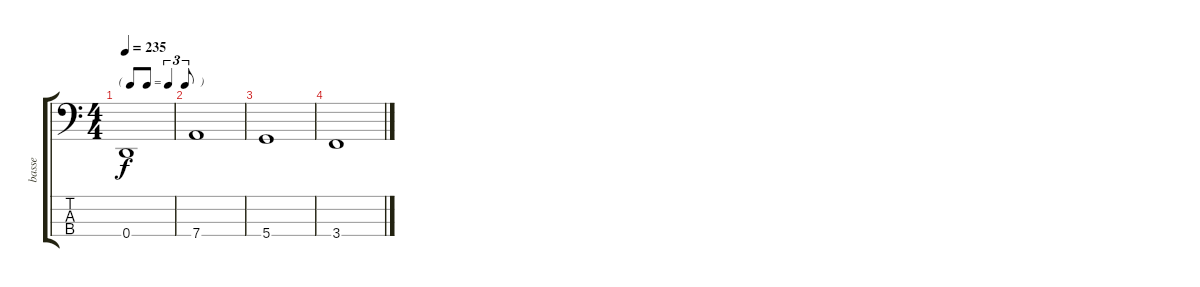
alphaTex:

\track ("basse" "basse") {instrument acousticbass}
\staff {score tabs}
\tuning (G2 D2 A1 D1) {hide}
\ts (4 4)
\tf triplet8th
\tempo 235
\clef f4
\ks c
0.4.1{dy f} |
7.4.1 |
5.4.1 |
3.4.1
